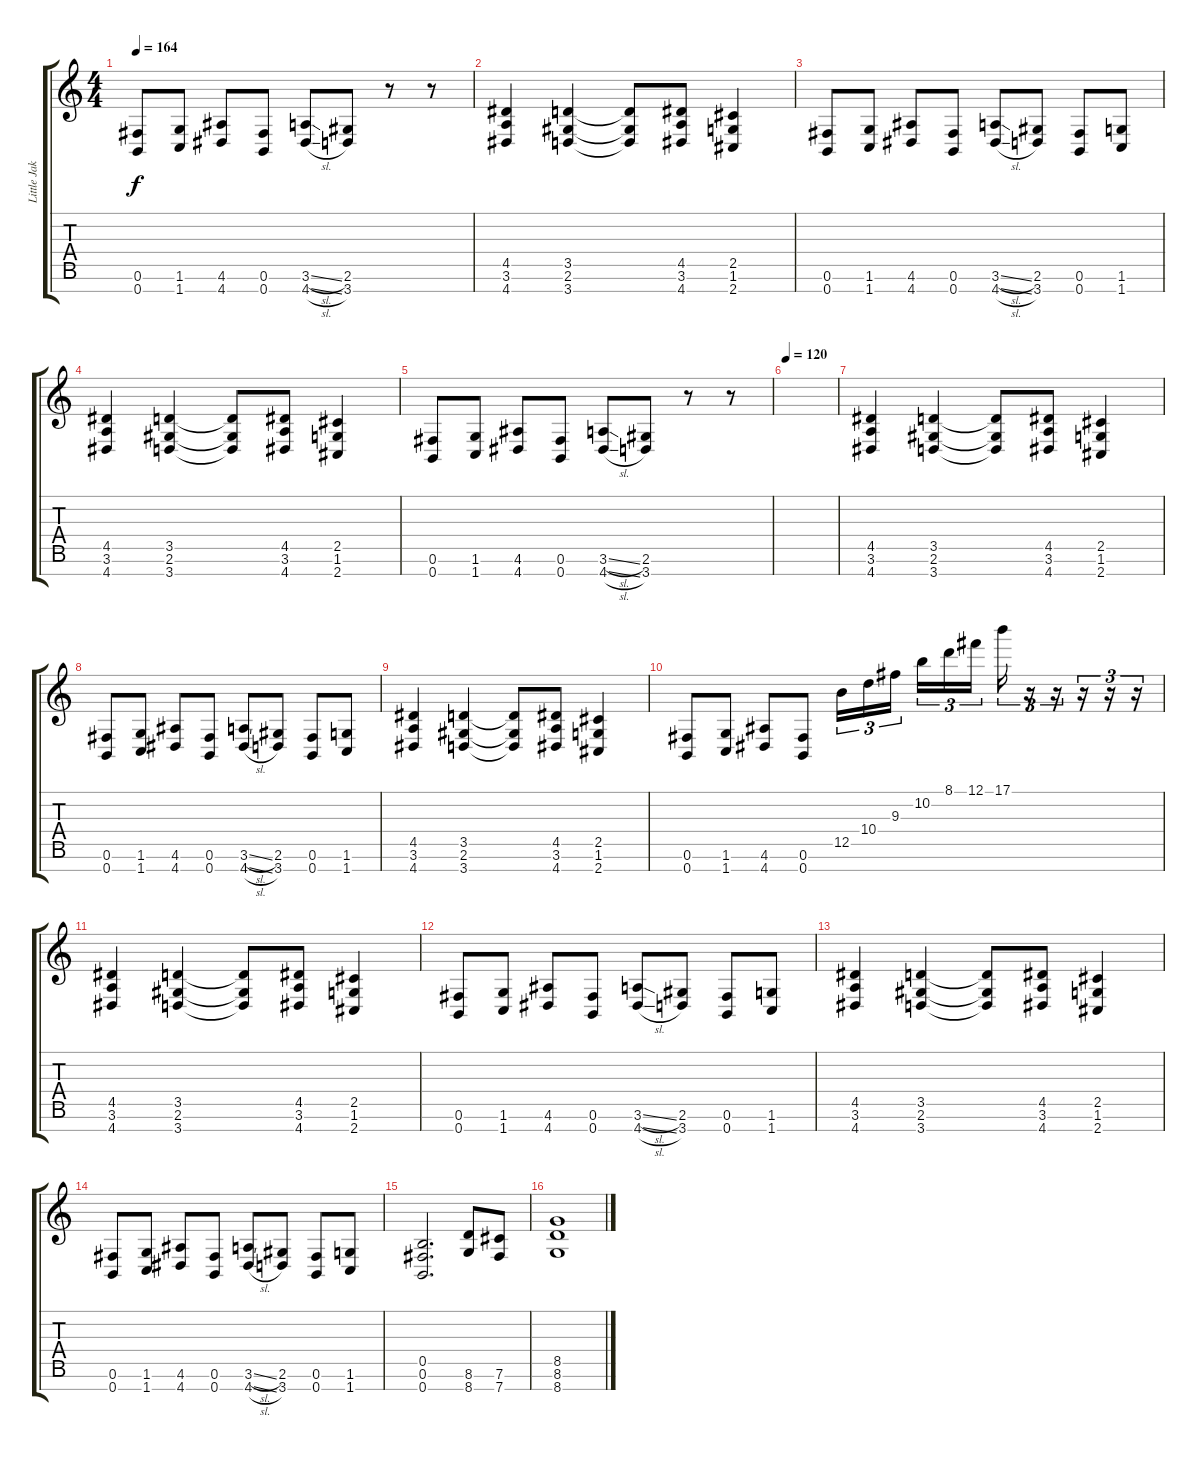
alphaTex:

\track ("Little Jake" "Little Jak") {instrument distortionguitar}
\staff {score tabs}
\tuning (Gb4 Db4 A3 E3 B2 Gb2 B1) {hide}
\ts (4 4)
\tempo 164
\clef g2
\ks c
(0.6 0.7).8{dy f} (1.6 1.7).8 (4.6 4.7).8 (0.6 0.7).8 (3.6{sl} 4.7{sl}).8 (2.6 3.7).8 r.8 r.8 |
(4.5 3.6 4.7).4 (3.5 2.6 3.7).4 (3.5{t} 2.6{t} 3.7{t}).8 (4.5 3.6 4.7).8 (2.5 1.6 2.7).4 |
(0.6 0.7).8 (1.6 1.7).8 (4.6 4.7).8 (0.6 0.7).8 (3.6{sl} 4.7{sl}).8 (2.6 3.7).8 (0.6 0.7).8 (1.6 1.7).8 |
(4.5 3.6 4.7).4 (3.5 2.6 3.7).4 (3.5{t} 2.6{t} 3.7{t}).8 (4.5 3.6 4.7).8 (2.5 1.6 2.7).4 |
(0.6 0.7).8 (1.6 1.7).8 (4.6 4.7).8 (0.6 0.7).8 (3.6{sl} 4.7{sl}).8 (2.6 3.7).8 r.8 r.8 |
\tempo 120
|
(4.5 3.6 4.7).4 (3.5 2.6 3.7).4 (3.5{t} 2.6{t} 3.7{t}).8 (4.5 3.6 4.7).8 (2.5 1.6 2.7).4 |
(0.6 0.7).8 (1.6 1.7).8 (4.6 4.7).8 (0.6 0.7).8 (3.6{sl} 4.7{sl}).8 (2.6 3.7).8 (0.6 0.7).8 (1.6 1.7).8 |
(4.5 3.6 4.7).4 (3.5 2.6 3.7).4 (3.5{t} 2.6{t} 3.7{t}).8 (4.5 3.6 4.7).8 (2.5 1.6 2.7).4 |
(0.6 0.7).8 (1.6 1.7).8 (4.6 4.7).8 (0.6 0.7).8 12.5.16{tu (3 2)} 10.4.16{tu (3 2)} 9.3.16{tu (3 2) beam splitsecondary} 10.2.16{tu (3 2)} 8.1.16{tu (3 2)} 12.1.16{tu (3 2)} 17.1.16{tu (3 2)} r.16{tu (3 2)} r.16{tu (3 2)} r.16{tu (3 2)} r.16{tu (3 2)} r.16{tu (3 2)} |
(4.5 3.6 4.7).4 (3.5 2.6 3.7).4 (3.5{t} 2.6{t} 3.7{t}).8 (4.5 3.6 4.7).8 (2.5 1.6 2.7).4 |
(0.6 0.7).8 (1.6 1.7).8 (4.6 4.7).8 (0.6 0.7).8 (3.6{sl} 4.7{sl}).8 (2.6 3.7).8 (0.6 0.7).8 (1.6 1.7).8 |
(4.5 3.6 4.7).4 (3.5 2.6 3.7).4 (3.5{t} 2.6{t} 3.7{t}).8 (4.5 3.6 4.7).8 (2.5 1.6 2.7).4 |
(0.6 0.7).8 (1.6 1.7).8 (4.6 4.7).8 (0.6 0.7).8 (3.6{sl} 4.7{sl}).8 (2.6 3.7).8 (0.6 0.7).8 (1.6 1.7).8 |
(0.5 0.6 0.7).2{d} (8.6 8.7).8 (7.6 7.7).8 |
(8.5 8.6 8.7).1
